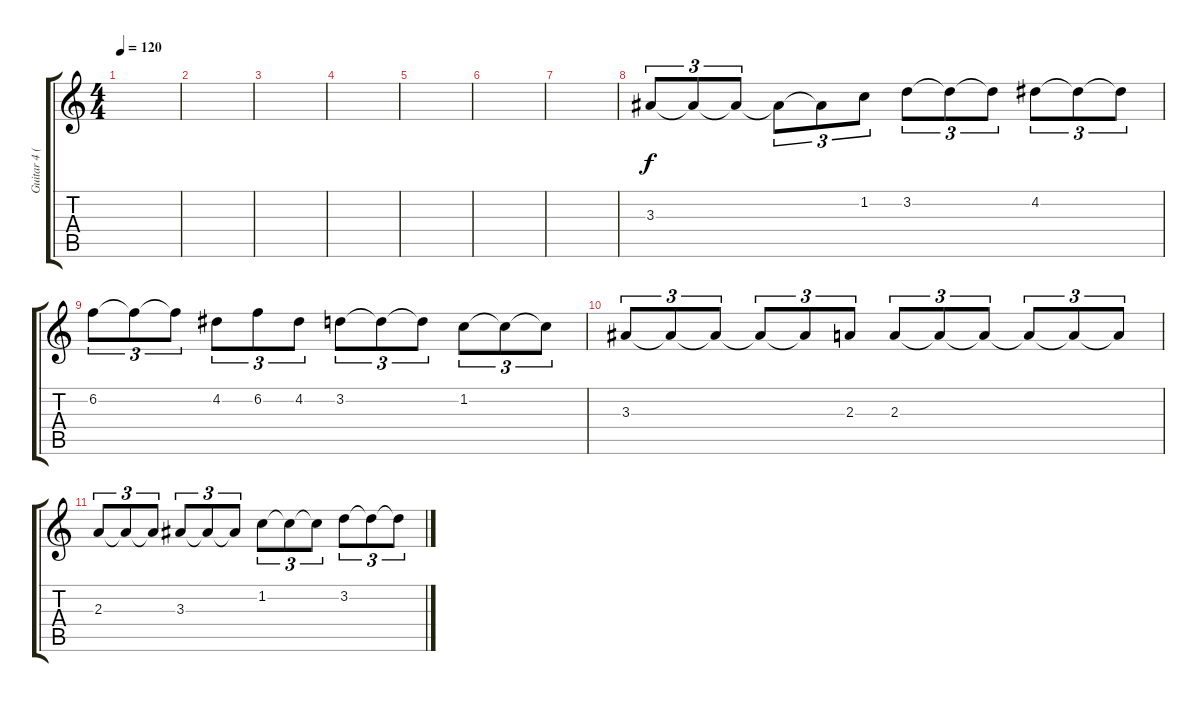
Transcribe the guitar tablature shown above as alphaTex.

\track ("Guitar 4 (Solo Fill)" "Guitar 4 (") {instrument distortionguitar}
\staff {score tabs}
\tuning (E4 B3 G3 D3 A2 E2) {hide}
\ts (4 4)
\tempo 120
\clef g2
\ks c
|
|
|
|
|
|
|
3.3.8{tu (3 2)} 3.3{t}.8{tu (3 2)} 3.3{t}.8{tu (3 2)} 3.3{t}.8{tu (3 2)} 3.3{t}.8{tu (3 2)} 1.2.8{tu (3 2)} 3.2.8{tu (3 2)} 3.2{t}.8{tu (3 2)} 3.2{t}.8{tu (3 2)} 4.2.8{tu (3 2)} 4.2{t}.8{tu (3 2)} 4.2{t}.8{tu (3 2)} |
6.2.8{tu (3 2)} 6.2{t}.8{tu (3 2)} 6.2{t}.8{tu (3 2)} 4.2.8{tu (3 2)} 6.2.8{tu (3 2)} 4.2.8{tu (3 2)} 3.2.8{tu (3 2)} 3.2{t}.8{tu (3 2)} 3.2{t}.8{tu (3 2)} 1.2.8{tu (3 2)} 1.2{t}.8{tu (3 2)} 1.2{t}.8{tu (3 2)} |
3.3.8{tu (3 2)} 3.3{t}.8{tu (3 2)} 3.3{t}.8{tu (3 2)} 3.3{t}.8{tu (3 2)} 3.3{t}.8{tu (3 2)} 2.3.8{tu (3 2)} 2.3.8{tu (3 2)} 2.3{t}.8{tu (3 2)} 2.3{t}.8{tu (3 2)} 2.3{t}.8{tu (3 2)} 2.3{t}.8{tu (3 2)} 2.3{t}.8{tu (3 2)} |
2.3.8{tu (3 2)} 2.3{t}.8{tu (3 2)} 2.3{t}.8{tu (3 2)} 3.3.8{tu (3 2)} 3.3{t}.8{tu (3 2)} 3.3{t}.8{tu (3 2)} 1.2.8{tu (3 2)} 1.2{t}.8{tu (3 2)} 1.2{t}.8{tu (3 2)} 3.2.8{tu (3 2)} 3.2{t}.8{tu (3 2)} 3.2{t}.8{tu (3 2)}
